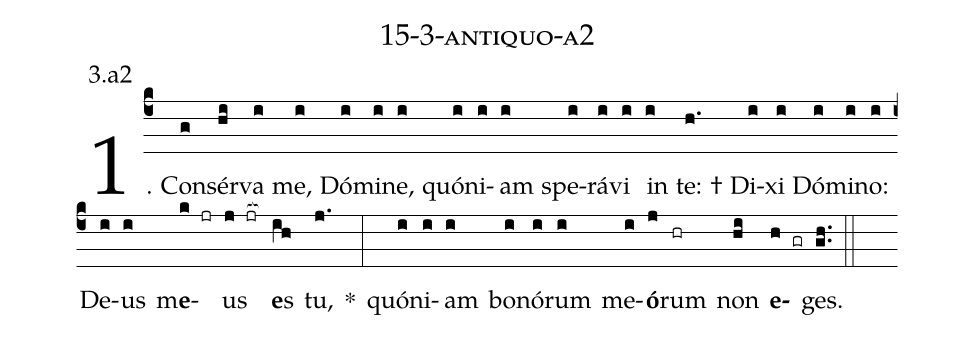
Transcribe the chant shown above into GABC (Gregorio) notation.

name: 15-3-antiquo-a2;
annotation: 3.a2;
%%
(c4)1. Con(g)sér(hi)va(i) me,(i) Dó(i)mi(i)ne,(i) quón(i)i(i)am(i) spe(i)rá(i)vi(i) in(i) te: †(h.) Di(i)xi(i) Dó(i)mi(i)no:(i) De(i)us(i) m<b>e</b>(k jr)us(j jr[ocb:1{]) <b>e</b>s(ih[ocb:0}]) tu,(j.) *(:) quón(i)i(i)am(i) bo(i)nó(i)rum(i) me(i)<b>ó</b>(j)rum(hr) non(hi) <b>e</b>(h gr)ges.(gh..) (::)
